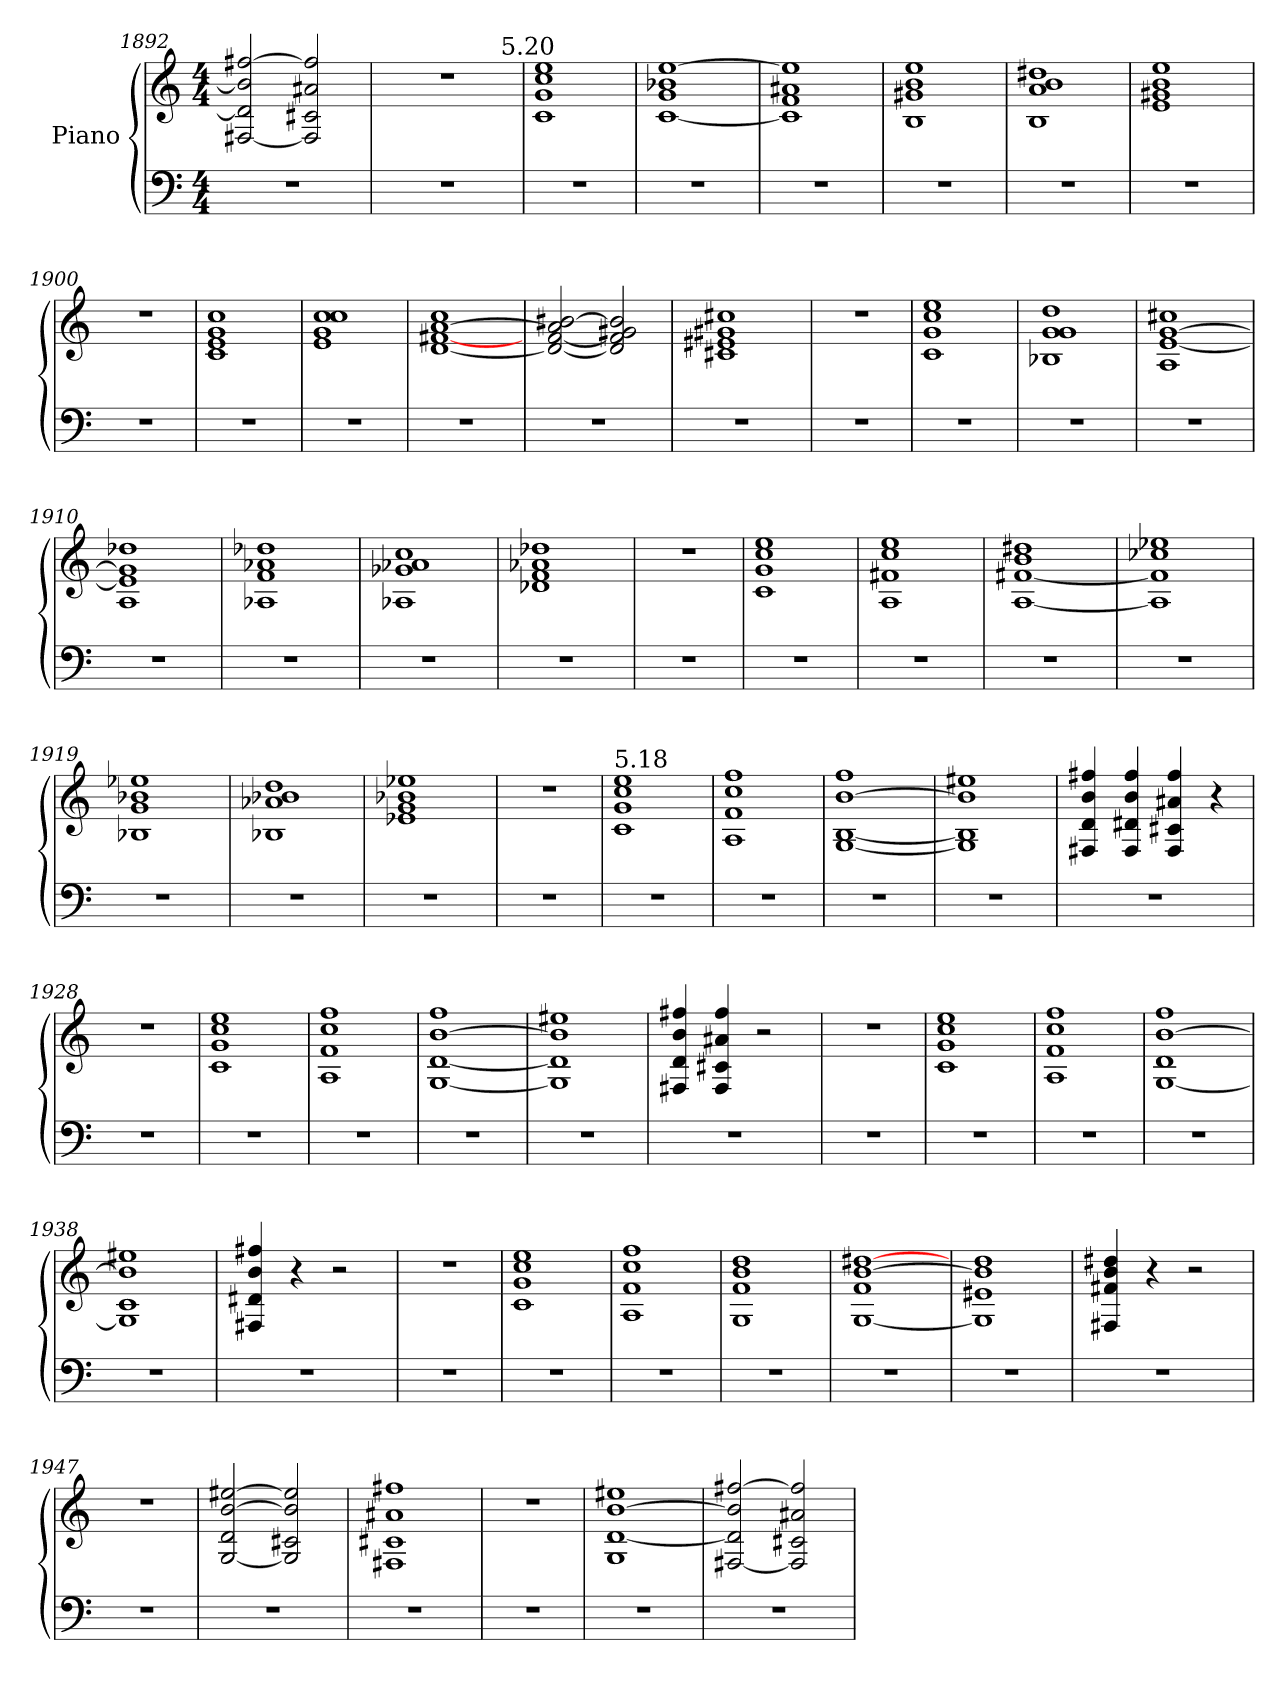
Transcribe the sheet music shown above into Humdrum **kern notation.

**kern	**kern
*part1	*part1
*staff2	*staff1
*I"Piano	*
!!LO:LB:g=z
*clefF4	*clefG2
*k[]	*k[]
*C:	*C:
*M4/4	*M4/4
=1892	=1892
1r	[2F#X/ 2d/] 2b/] [2ff#X/
.	2F#/] 2c#X/ 2a#X/ 2ff#/]
=1893	=1893
*	*^
1r	1r	3%2ryy
.	.	6.ryy
!	!	!LO:TX:a:t=5.20
.	.	12ryy
*	*v	*v
=1894	=1894
1r	1c 1g 1cc 1ee
=1895	=1895
1r	[1c 1g 1b-X [1ee
=1896	=1896
1r	1c] 1f 1a#X 1ee]
=1897	=1897
1r	1B 1g#X 1b 1ee
=1898	=1898
1r	1B 1a 1b 1dd#X
!!LO:LB:g=z
=1899	=1899
1r	1e 1g#X 1b 1ee
=1900	=1900
1r	1r
=1901	=1901
1r	1c 1e 1g 1cc
=1902	=1902
1r	1e 1g 1cc 1cc
=1903	=1903
1r	[1d [1f#X [1a 1cc
=1904	=1904
1r	2d/_ [2f/ 2a/] [2b#X/
.	2d/] 2f/] 2g#X/ 2b#/]
=1905	=1905
1r	1c#X 1e#X 1g#X 1cc#X
!!LO:PB:g=z
=1906	=1906
1r	1r
=1907	=1907
1r	1c 1g 1cc 1ee
=1908	=1908
1r	1B-X 1g 1g 1dd
=1909	=1909
1r	1A [1e [1g 1cc#X
=1910	=1910
1r	1A 1e] 1g] 1dd-X
=1911	=1911
1r	1A-X 1f 1a-X 1dd-X
=1912	=1912
1r	1A-X 1g-X 1a-X 1cc
!!LO:LB:g=z
=1913	=1913
1r	1d-X 1f 1a-X 1dd-X
=1914	=1914
1r	1r
=1915	=1915
1r	1c 1g 1cc 1ee
=1916	=1916
1r	1A 1f#X 1cc 1ee
=1917	=1917
1r	[1A [1f#X 1b 1dd#X
=1918	=1918
1r	1A] 1f#] 1cc-X 1ee-X
=1919	=1919
1r	1B-X 1g 1b-X 1ee-X
!!LO:LB:g=z
=1920	=1920
1r	1B-X 1a-X 1b-X 1dd
=1921	=1921
1r	1e-X 1g 1b-X 1ee-X
=1922	=1922
1r	1r
=1923	=1923
!	!LO:TX:a:t=5.18
1r	1c 1g 1cc 1ee
=1924	=1924
1r	1A 1f 1cc 1ff
=1925	=1925
1r	[1G [1B [1b 1ff
=1926	=1926
1r	1G] 1B] 1b] 1ee#X
!!LO:LB:g=z
=1927	=1927
1r	4F#X/ 4d/ 4b/ 4ff#X/
.	4F#/ 4d#X/ 4b/ 4ff#/
.	4F#/ 4c#X/ 4a#X/ 4ff#/
.	4r
=1928	=1928
1r	1r
=1929	=1929
1r	1c 1g 1cc 1ee
=1930	=1930
1r	1A 1f 1cc 1ff
=1931	=1931
1r	[1G [1d [1b 1ff
=1932	=1932
1r	1G] 1d] 1b] 1ee#X
=1933	=1933
1r	4F#X/ 4d/ 4b/ 4ff#X/
.	4F#/ 4c#X/ 4a#X/ 4ff#/
.	2r
!!LO:LB:g=z
=1934	=1934
1r	1r
=1935	=1935
1r	1c 1g 1cc 1ee
=1936	=1936
1r	1A 1f 1cc 1ff
=1937	=1937
1r	[1G 1d [1b 1ff
=1938	=1938
1r	1G] 1c 1b] 1ee#X
=1939	=1939
1r	4F#X/ 4d#X/ 4b/ 4ff#X/
.	4r
.	2r
=1940	=1940
1r	1r
=1941	=1941
1r	1c 1g 1cc 1ee
!!LO:PB:g=z
=1942	=1942
1r	1A 1f 1cc 1ff
=1943	=1943
1r	1G 1f 1b 1dd
=1944	=1944
1r	[1G 1f [1b [1dd#X
=1945	=1945
1r	1G] 1e#X 1b] 1dd
=1946	=1946
1r	4F#X/ 4f#X/ 4b/ 4dd#X/
.	4r
.	2r
=1947	=1947
1r	1r
=1948	=1948
1r	[2G/ 2d/ [2b/ [2ee#X/
.	2G/] 2c#X/ 2b/] 2ee#/]
!!LO:LB:g=z
=1949	=1949
1r	1F#X 1c#X 1a#X 1ff#X
=1950	=1950
1r	1r
=1951	=1951
1r	1G [1d [1b 1ee#X
=1952	=1952
1r	[2F#X/ 2d/] 2b/] [2ff#X/
.	2F#/] 2c#X/ 2a#X/ 2ff#/]
=	=
*-	*-
